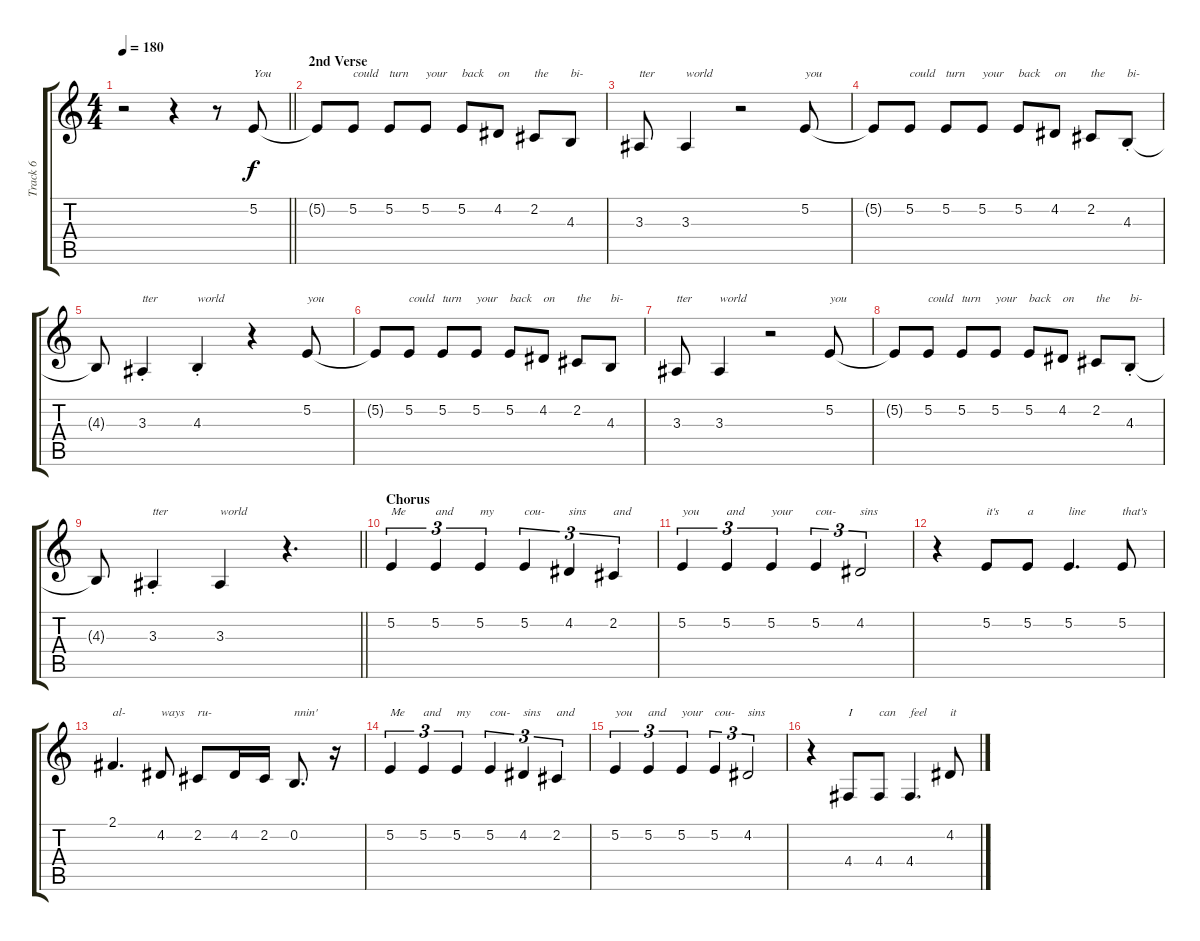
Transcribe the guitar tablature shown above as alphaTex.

\track ("Track 6" "Track 6") {instrument lead6voice}
\staff {score tabs}
\tuning (E4 B3 G3 D3 A2 E2) {hide}
\ts (4 4)
\tempo 180
\clef g2
\barLineRight lightlight
\ks c
r.2{dy f} r.4 r.8 5.2.8{txt "You"} |
\section ("" "2nd Verse")
5.2{t}.8 5.2.8{txt "could"} 5.2.8{txt "turn"} 5.2.8{txt "your"} 5.2.8{txt "back"} 4.2.8{txt "on"} 2.2.8{txt "the"} 4.3.8{txt "bi-"} |
3.3.8{txt "tter"} 3.3.4{txt "world"} r.2 5.2.8{txt "you"} |
5.2{t}.8 5.2.8{txt "could"} 5.2.8{txt "turn"} 5.2.8{txt "your"} 5.2.8{txt "back"} 4.2.8{txt "on"} 2.2.8{txt "the"} 4.3{st}.8{txt "bi-"} |
4.3{t}.8 3.3{st}.4{txt "tter"} 4.3{st}.4{txt "world"} r.4 5.2.8{txt "you"} |
5.2{t}.8 5.2.8{txt "could"} 5.2.8{txt "turn"} 5.2.8{txt "your"} 5.2.8{txt "back"} 4.2.8{txt "on"} 2.2.8{txt "the"} 4.3.8{txt "bi-"} |
3.3.8{txt "tter"} 3.3.4{txt "world"} r.2 5.2.8{txt "you"} |
5.2{t}.8 5.2.8{txt "could"} 5.2.8{txt "turn"} 5.2.8{txt "your"} 5.2.8{txt "back"} 4.2.8{txt "on"} 2.2.8{txt "the"} 4.3{st}.8{txt "bi-"} |
\barLineRight lightlight
4.3{t}.8 3.3{st}.4{txt "tter"} 3.3.4{txt "world"} r.4{d} |
\section ("" "Chorus")
5.2.4{tu (3 2) txt "Me"} 5.2.4{tu (3 2) txt "and"} 5.2.4{tu (3 2) txt "my"} 5.2.4{tu (3 2) txt "cou-"} 4.2.4{tu (3 2) txt "sins"} 2.2.4{tu (3 2) txt "and"} |
5.2.4{tu (3 2) txt "you"} 5.2.4{tu (3 2) txt "and"} 5.2.4{tu (3 2) txt "your"} 5.2.4{tu (3 2) txt "cou-"} 4.2.2{tu (3 2) txt "sins"} |
r.4 5.2.8{txt "it's"} 5.2.8{txt "a"} 5.2.4{d txt "line"} 5.2.8{txt "that's"} |
2.1.4{d txt "al-"} 4.2.8{txt "ways"} 2.2.8{txt "ru-"} 4.2.16 2.2.16 0.2.8{d txt "nnin'"} r.16 |
5.2.4{tu (3 2) txt "Me"} 5.2.4{tu (3 2) txt "and"} 5.2.4{tu (3 2) txt "my"} 5.2.4{tu (3 2) txt "cou-"} 4.2.4{tu (3 2) txt "sins"} 2.2.4{tu (3 2) txt "and"} |
5.2.4{tu (3 2) txt "you"} 5.2.4{tu (3 2) txt "and"} 5.2.4{tu (3 2) txt "your"} 5.2.4{tu (3 2) txt "cou-"} 4.2.2{tu (3 2) txt "sins"} |
r.4 4.4.8{txt "I"} 4.4.8{txt "can"} 4.4.4{d txt "feel"} 4.2.8{txt "it"}
